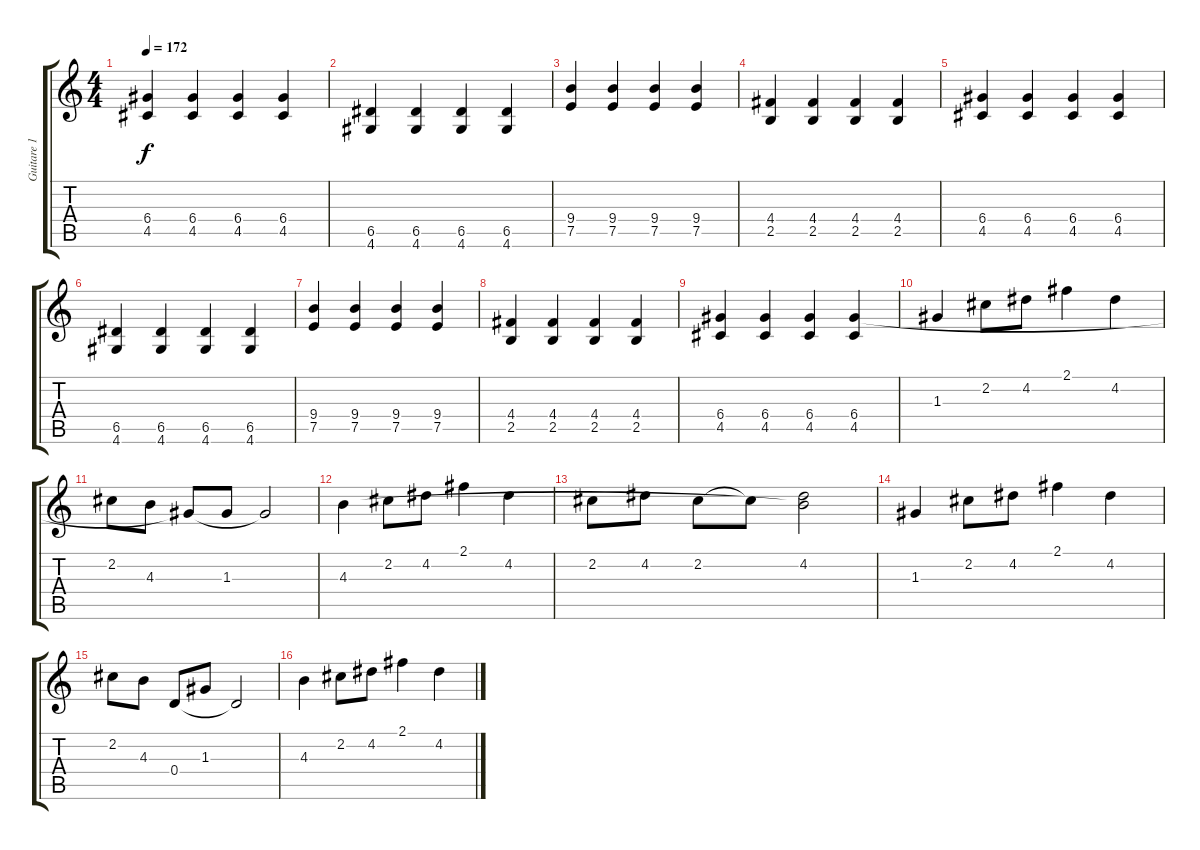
\track ("Guitare 1" "Guitare 1") {instrument overdrivenguitar}
\staff {score tabs}
\tuning (E4 B3 G3 D3 A2 E2) {hide}
\ts (4 4)
\tempo 172
\clef g2
\ks c
(6.4 4.5).4{dy f} (6.4 4.5).4 (6.4 4.5).4 (6.4 4.5).4 |
(6.5 4.6).4 (6.5 4.6).4 (6.5 4.6).4 (6.5 4.6).4 |
(9.4 7.5).4 (9.4 7.5).4 (9.4 7.5).4 (9.4 7.5).4 |
(4.4 2.5).4 (4.4 2.5).4 (4.4 2.5).4 (4.4 2.5).4 |
(6.4 4.5).4 (6.4 4.5).4 (6.4 4.5).4 (6.4 4.5).4 |
(6.5 4.6).4 (6.5 4.6).4 (6.5 4.6).4 (6.5 4.6).4 |
(9.4 7.5).4 (9.4 7.5).4 (9.4 7.5).4 (9.4 7.5).4 |
(4.4 2.5).4 (4.4 2.5).4 (4.4 2.5).4 (4.4 2.5).4 |
(6.4 4.5).4 (6.4 4.5).4 (6.4 4.5).4 (6.4 4.5).4 |
1.3.4 2.2.8 4.2.8 2.1.4 4.2.4 |
2.2.8 4.3.8 6.4{t}.8 1.3.8 6.4{t}.2 |
4.3.4 2.2.8 4.2.8 2.1.4 4.2.4 |
2.2.8 4.2.8 2.2.8 2.2{t}.8 (4.2 4.3{t}).2 |
1.3.4 2.2.8 4.2.8 2.1.4 4.2.4 |
2.2.8 4.3.8 0.4.8 1.3.8 0.4{t}.2 |
4.3.4 2.2.8 4.2.8 2.1.4 4.2.4
